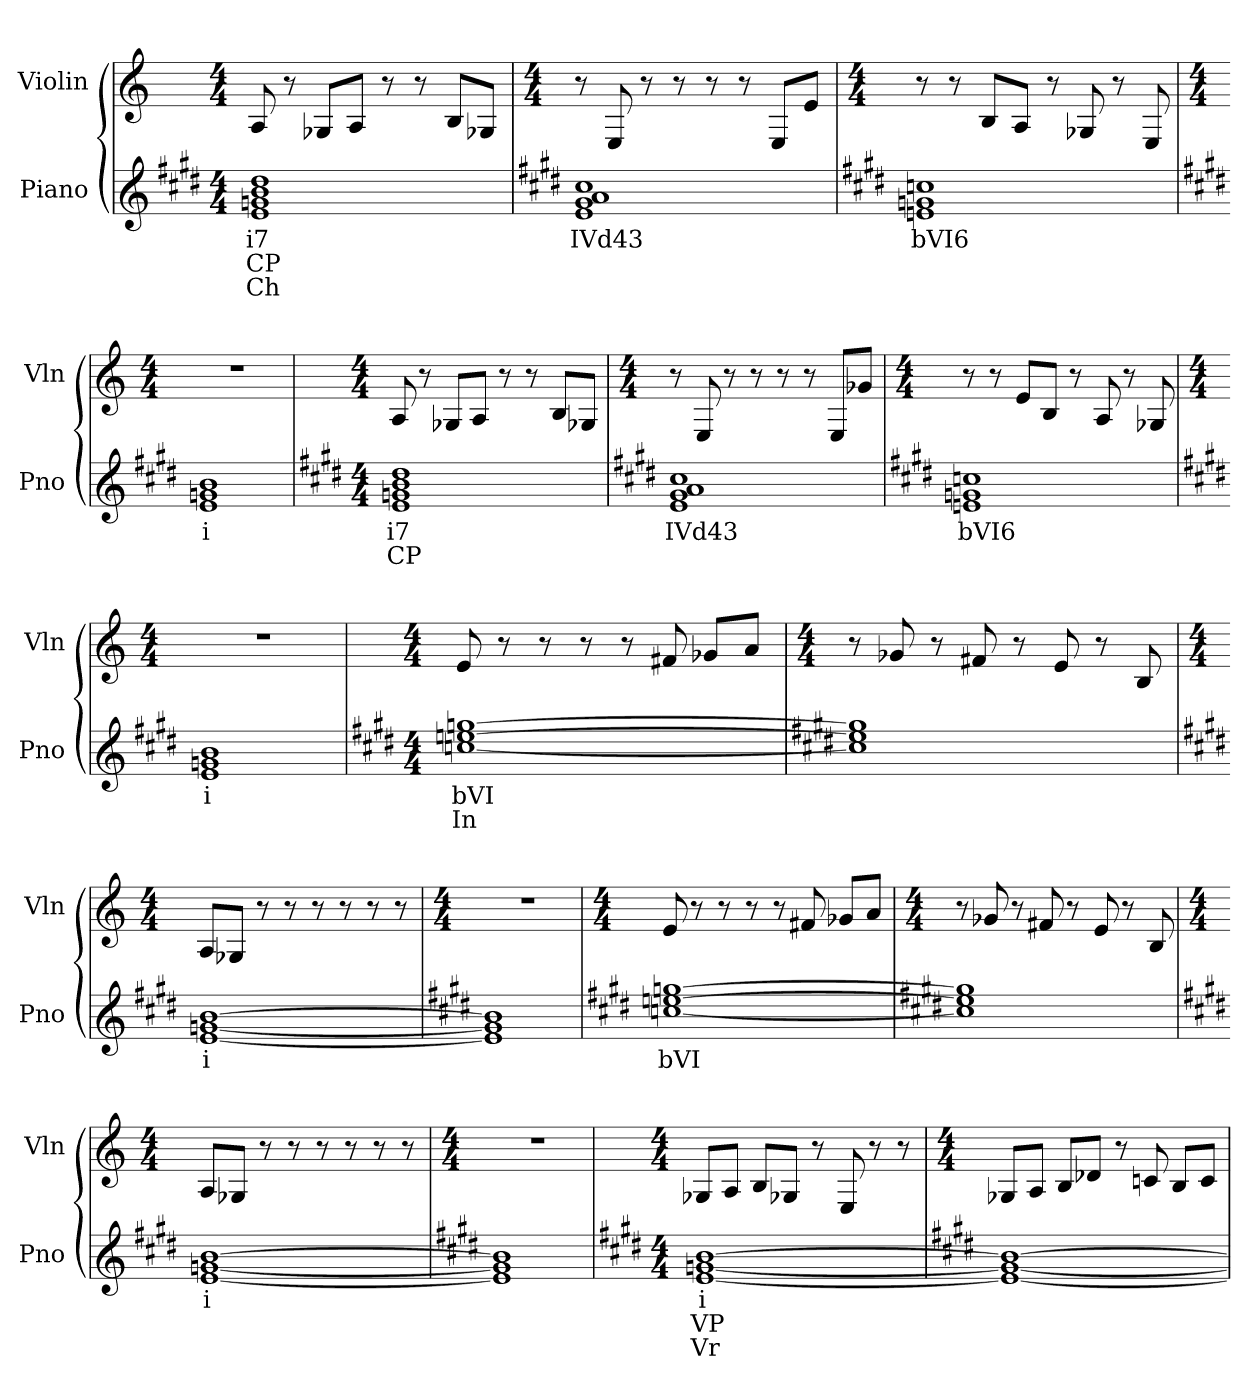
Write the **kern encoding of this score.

**kern	**text	**text	**text	**kern
*part2	*part2	*part2	*part2	*part1
*staff2	*staff2	*staff2	*staff2	*staff1
*I"Piano	*	*	*	*I"Violin
*I'Pno	*	*	*	*I'Vln
*k[f#c#g#d#]	*	*	*	*
*E:	*	*	*	*
*M4/4	*	*	*	*M4/4
=	=	=	=	=
1e 1gn 1b 1dd#	i7	CP	Ch	8A
.	.	.	.	8r
.	.	.	.	8G-XL
.	.	.	.	8AJ
.	.	.	.	8r
.	.	.	.	8r
.	.	.	.	8BL
.	.	.	.	8G-XJ
=	=	=	=	=
*k[f#c#g#d#]	*	*	*	*
*E:	*	*	*	*
*	*	*	*	*M4/4
1e 1g# 1a 1cc#	IVd43	.	.	8r
.	.	.	.	8E
.	.	.	.	8r
.	.	.	.	8r
.	.	.	.	8r
.	.	.	.	8r
.	.	.	.	8EL
.	.	.	.	8eJ
=	=	=	=	=
*k[f#c#g#d#]	*	*	*	*
*E:	*	*	*	*
*	*	*	*	*M4/4
1en 1gn 1ccn	bVI6	.	.	8r
.	.	.	.	8r
.	.	.	.	8BL
.	.	.	.	8AJ
.	.	.	.	8r
.	.	.	.	8G-X
.	.	.	.	8r
.	.	.	.	8E
=	=	=	=	=
*k[f#c#g#d#]	*	*	*	*
*E:	*	*	*	*
*	*	*	*	*M4/4
1e 1gn 1b	i	.	.	1r
=	=	=	=	=
*k[f#c#g#d#]	*	*	*	*
*E:	*	*	*	*
*M4/4	*	*	*	*M4/4
1e 1gn 1b 1dd#	i7	CP	.	8A
.	.	.	.	8r
.	.	.	.	8G-XL
.	.	.	.	8AJ
.	.	.	.	8r
.	.	.	.	8r
.	.	.	.	8BL
.	.	.	.	8G-XJ
=	=	=	=	=
*k[f#c#g#d#]	*	*	*	*
*E:	*	*	*	*
*	*	*	*	*M4/4
1e 1g# 1a 1cc#	IVd43	.	.	8r
.	.	.	.	8E
.	.	.	.	8r
.	.	.	.	8r
.	.	.	.	8r
.	.	.	.	8r
.	.	.	.	8EL
.	.	.	.	8g-XJ
=	=	=	=	=
*k[f#c#g#d#]	*	*	*	*
*E:	*	*	*	*
*	*	*	*	*M4/4
1en 1gn 1ccn	bVI6	.	.	8r
.	.	.	.	8r
.	.	.	.	8eL
.	.	.	.	8BJ
.	.	.	.	8r
.	.	.	.	8A
.	.	.	.	8r
.	.	.	.	8G-X
=	=	=	=	=
*k[f#c#g#d#]	*	*	*	*
*E:	*	*	*	*
*	*	*	*	*M4/4
1e 1gn 1b	i	.	.	1r
=	=	=	=	=
*k[f#c#g#d#]	*	*	*	*
*E:	*	*	*	*
*M4/4	*	*	*	*M4/4
[1ccn [1een [1ggn	bVI	In	.	8e
.	.	.	.	8r
.	.	.	.	8r
.	.	.	.	8r
.	.	.	.	8r
.	.	.	.	8f#X
.	.	.	.	8g-XL
.	.	.	.	8aJ
=	=	=	=	=
*k[f#c#g#d#]	*	*	*	*
*E:	*	*	*	*
*	*	*	*	*M4/4
1ccn] 1een] 1ggn]	.	.	.	8r
.	.	.	.	8g-X
.	.	.	.	8r
.	.	.	.	8f#X
.	.	.	.	8r
.	.	.	.	8e
.	.	.	.	8r
.	.	.	.	8B
=	=	=	=	=
*k[f#c#g#d#]	*	*	*	*
*E:	*	*	*	*
*	*	*	*	*M4/4
[1e [1gn [1b	i	.	.	8AL
.	.	.	.	8G-XJ
.	.	.	.	8r
.	.	.	.	8r
.	.	.	.	8r
.	.	.	.	8r
.	.	.	.	8r
.	.	.	.	8r
=	=	=	=	=
*k[f#c#g#d#]	*	*	*	*
*E:	*	*	*	*
*	*	*	*	*M4/4
1e] 1gn] 1b]	.	.	.	1r
=	=	=	=	=
*k[f#c#g#d#]	*	*	*	*
*E:	*	*	*	*
*	*	*	*	*M4/4
[1ccn [1een [1ggn	bVI	.	.	8e
.	.	.	.	8r
.	.	.	.	8r
.	.	.	.	8r
.	.	.	.	8r
.	.	.	.	8f#X
.	.	.	.	8g-XL
.	.	.	.	8aJ
=	=	=	=	=
*k[f#c#g#d#]	*	*	*	*
*E:	*	*	*	*
*	*	*	*	*M4/4
1ccn] 1een] 1ggn]	.	.	.	8r
.	.	.	.	8g-X
.	.	.	.	8r
.	.	.	.	8f#X
.	.	.	.	8r
.	.	.	.	8e
.	.	.	.	8r
.	.	.	.	8B
=	=	=	=	=
*k[f#c#g#d#]	*	*	*	*
*E:	*	*	*	*
*	*	*	*	*M4/4
[1e [1gn [1b	i	.	.	8AL
.	.	.	.	8G-XJ
.	.	.	.	8r
.	.	.	.	8r
.	.	.	.	8r
.	.	.	.	8r
.	.	.	.	8r
.	.	.	.	8r
=	=	=	=	=
*k[f#c#g#d#]	*	*	*	*
*E:	*	*	*	*
*	*	*	*	*M4/4
1e] 1gn] 1b]	.	.	.	1r
=	=	=	=	=
*k[f#c#g#d#]	*	*	*	*
*E:	*	*	*	*
*M4/4	*	*	*	*M4/4
[1e [1gn [1b	i	VP	Vr	8G-XL
.	.	.	.	8AJ
.	.	.	.	8BL
.	.	.	.	8G-XJ
.	.	.	.	8r
.	.	.	.	8E
.	.	.	.	8r
.	.	.	.	8r
=	=	=	=	=
*k[f#c#g#d#]	*	*	*	*
*E:	*	*	*	*
*	*	*	*	*M4/4
1e_ 1gn_ 1b_	.	.	.	8G-XL
.	.	.	.	8AJ
.	.	.	.	8BL
.	.	.	.	8d-XJ
.	.	.	.	8r
.	.	.	.	8cn
.	.	.	.	8BL
.	.	.	.	8cJ
=	=	=	=	=
*-	*-	*-	*-	*-
